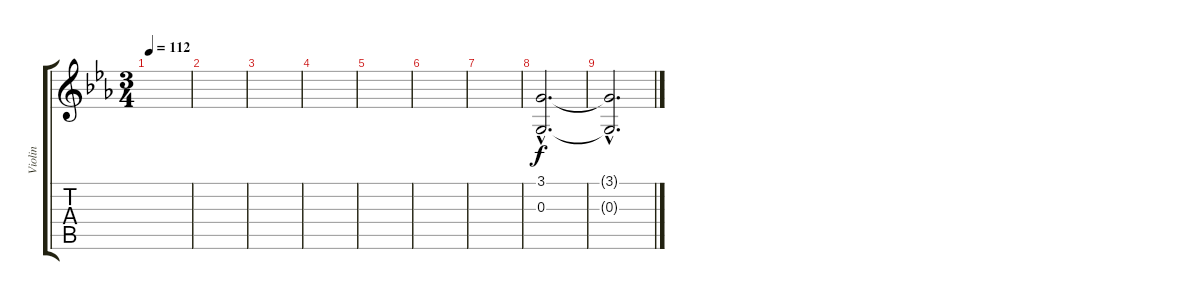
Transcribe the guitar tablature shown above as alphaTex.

\track ("Violin" "Violin") {instrument tremolostrings}
\staff {score tabs}
\tuning (E4 B3 G3 D3 A2 E2) {hide}
\ts (3 4)
\tempo 112
\clef g2
\ks cminor
|
|
|
|
|
|
|
(3.1{hac} 0.3{hac}).2{d volume 4} |
(3.1{hac t} 0.3{hac t}).2{d volume 4}
